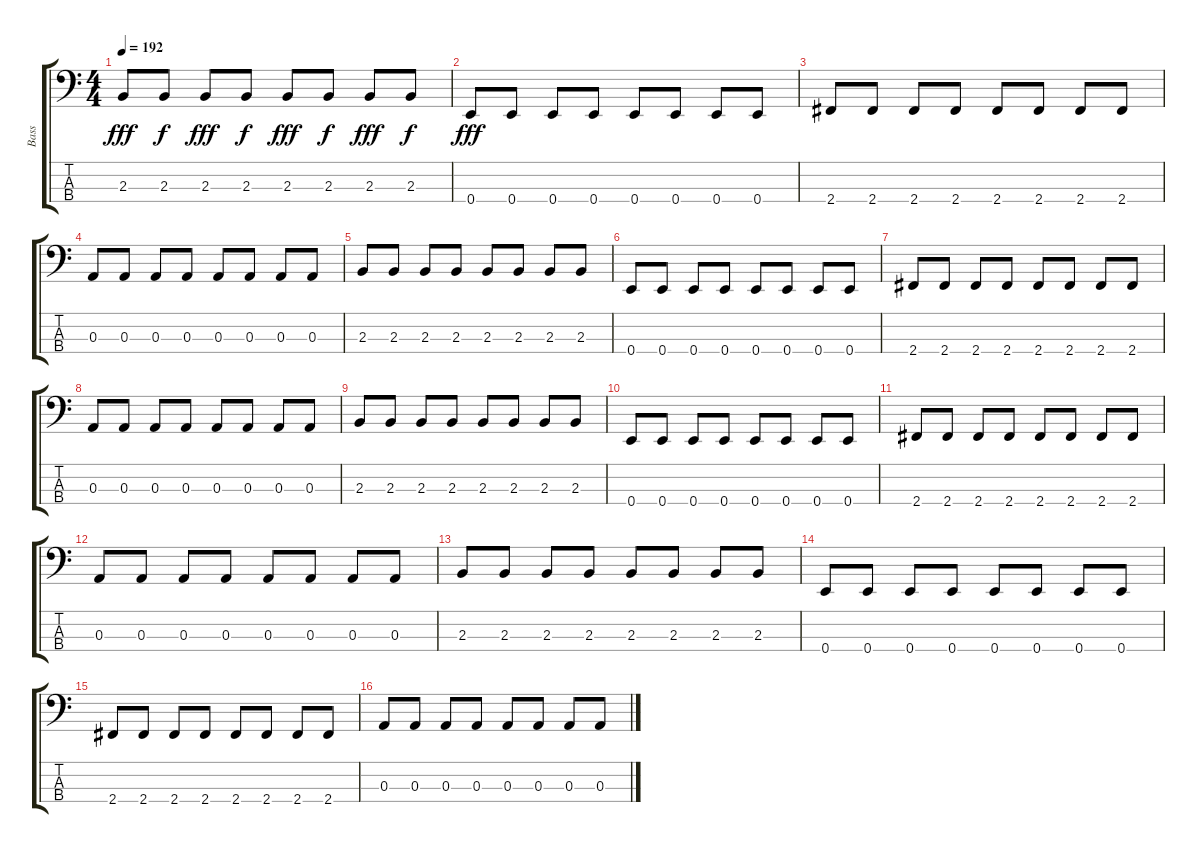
\track ("Bass" "Bass") {instrument slapbass2}
\staff {score tabs}
\tuning (G2 D2 A1 E1) {hide}
\ts (4 4)
\tempo 192
\clef f4
\ks c
2.3.8{dy fff} 2.3.8{dy f} 2.3.8{dy fff} 2.3.8{dy f} 2.3.8{dy fff} 2.3.8{dy f} 2.3.8{dy fff} 2.3.8{dy f} |
0.4.8{dy fff} 0.4.8 0.4.8 0.4.8 0.4.8 0.4.8 0.4.8 0.4.8 |
2.4.8 2.4.8 2.4.8 2.4.8 2.4.8 2.4.8 2.4.8 2.4.8 |
0.3.8 0.3.8 0.3.8 0.3.8 0.3.8 0.3.8 0.3.8 0.3.8 |
2.3.8 2.3.8 2.3.8 2.3.8 2.3.8 2.3.8 2.3.8 2.3.8 |
0.4.8 0.4.8 0.4.8 0.4.8 0.4.8 0.4.8 0.4.8 0.4.8 |
2.4.8 2.4.8 2.4.8 2.4.8 2.4.8 2.4.8 2.4.8 2.4.8 |
0.3.8 0.3.8 0.3.8 0.3.8 0.3.8 0.3.8 0.3.8 0.3.8 |
2.3.8 2.3.8 2.3.8 2.3.8 2.3.8 2.3.8 2.3.8 2.3.8 |
0.4.8 0.4.8 0.4.8 0.4.8 0.4.8 0.4.8 0.4.8 0.4.8 |
2.4.8 2.4.8 2.4.8 2.4.8 2.4.8 2.4.8 2.4.8 2.4.8 |
0.3.8 0.3.8 0.3.8 0.3.8 0.3.8 0.3.8 0.3.8 0.3.8 |
2.3.8 2.3.8 2.3.8 2.3.8 2.3.8 2.3.8 2.3.8 2.3.8 |
0.4.8 0.4.8 0.4.8 0.4.8 0.4.8 0.4.8 0.4.8 0.4.8 |
2.4.8 2.4.8 2.4.8 2.4.8 2.4.8 2.4.8 2.4.8 2.4.8 |
0.3.8 0.3.8 0.3.8 0.3.8 0.3.8 0.3.8 0.3.8 0.3.8
